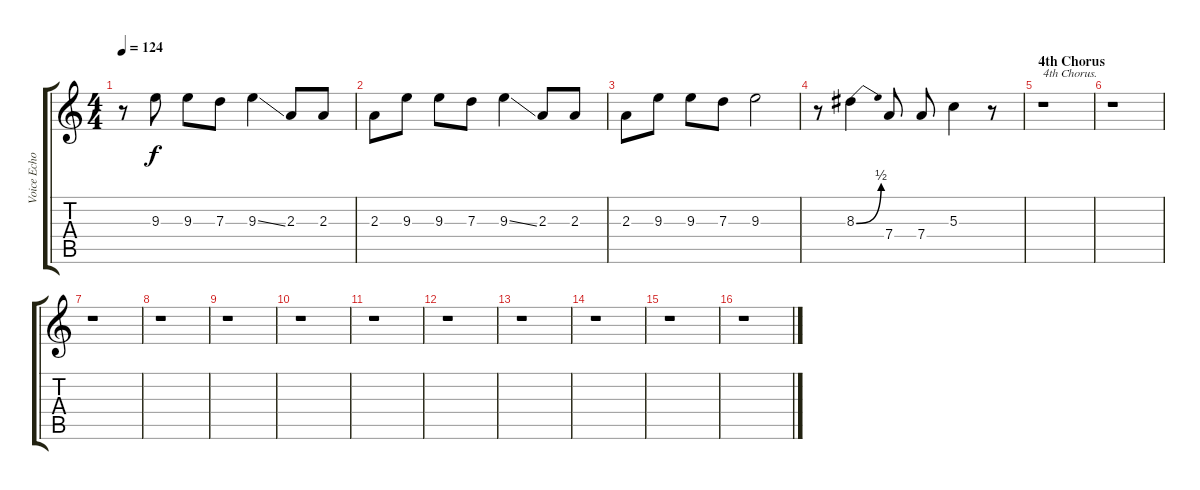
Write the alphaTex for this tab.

\track ("Voice Echo" "Voice Echo") {instrument electricbasspick}
\staff {score tabs}
\tuning (E4 B3 G3 D3 A2 E2) {hide}
\ts (4 4)
\tempo 124
\clef g2
\ks c
r.8{dy f} 9.3.8 9.3.8 7.3.8 9.3{ss}.4 2.3.8 2.3.8 |
2.3.8 9.3.8 9.3.8 7.3.8 9.3{ss}.4 2.3.8 2.3.8 |
2.3.8 9.3.8 9.3.8 7.3.8 9.3.2 |
r.8 8.3{be (bend 0 0 60 2)}.4 7.4.8 7.4.8 5.3.4 r.8 |
\section ("" "4th Chorus")
r.1{txt "4th Chorus."} |
r.1 |
r.1 |
r.1 |
r.1 |
r.1 |
r.1 |
r.1 |
r.1 |
r.1 |
r.1 |
r.1
